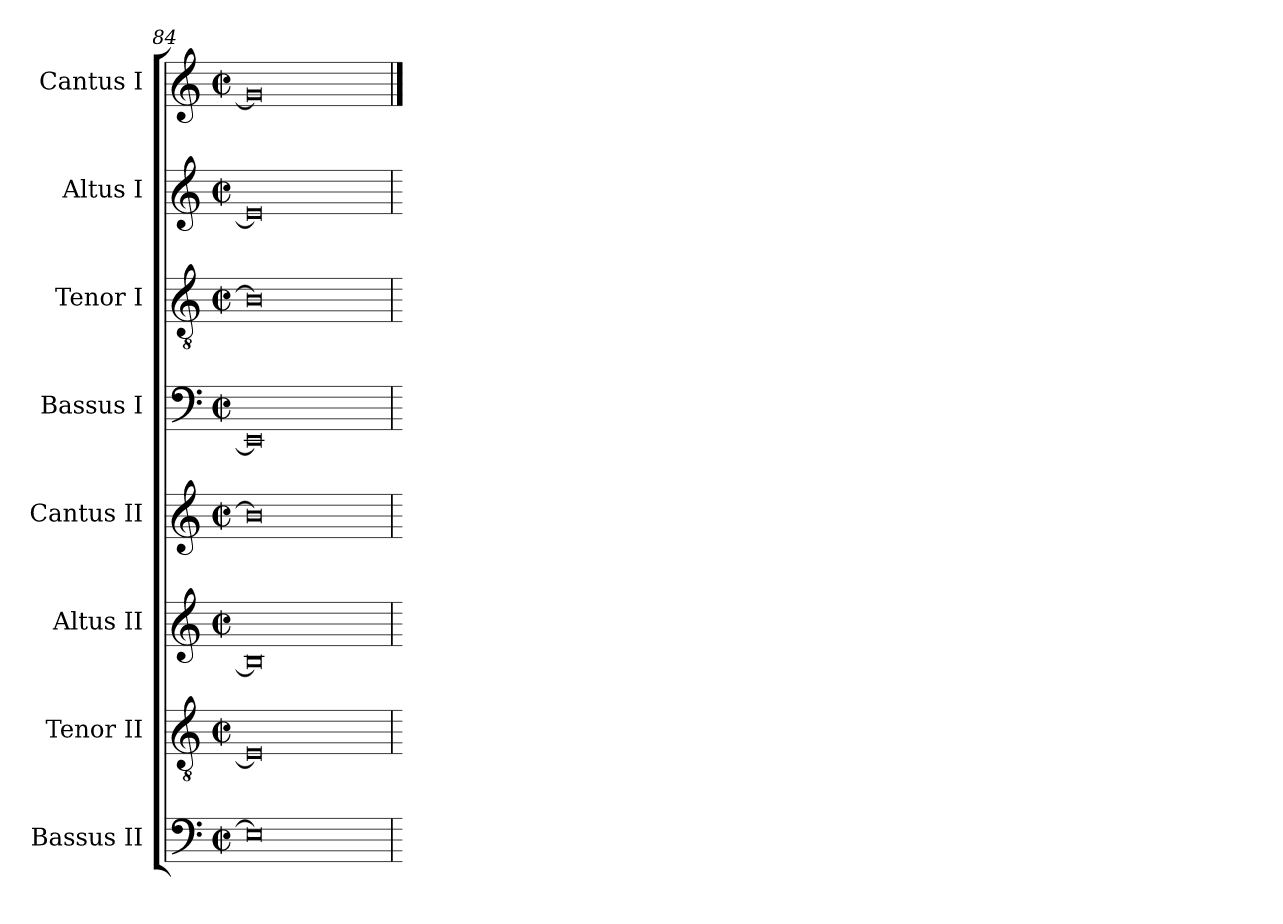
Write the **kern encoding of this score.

**kern	**kern	**kern	**kern	**kern	**kern	**kern	**kern
*part8	*part7	*part6	*part5	*part4	*part3	*part2	*part1
*staff8	*staff7	*staff6	*staff5	*staff4	*staff3	*staff2	*staff1
*I"Bassus II	*I"Tenor II	*I"Altus II	*I"Cantus II	*I"Bassus I	*I"Tenor I	*I"Altus I	*I"Cantus I
*clefF4	*clefGv2	*clefG2	*clefG2	*clefF4	*clefGv2	*clefG2	*clefG2
*M2/2	*M2/2	*M2/2	*M2/2	*M2/2	*M2/2	*M2/2	*M2/2
*met(c|)	*met(c|)	*met(c|)	*met(c|)	*met(c|)	*met(c|)	*met(c|)	*met(c|)
=84	=84	=84	=84	=84	=84	=84	=84
0E]	0E]	0B]	0b]	0EE]	0B]	0e]	0g#]
=	=	=	=	=	=	=	==
*-	*-	*-	*-	*-	*-	*-	*-
